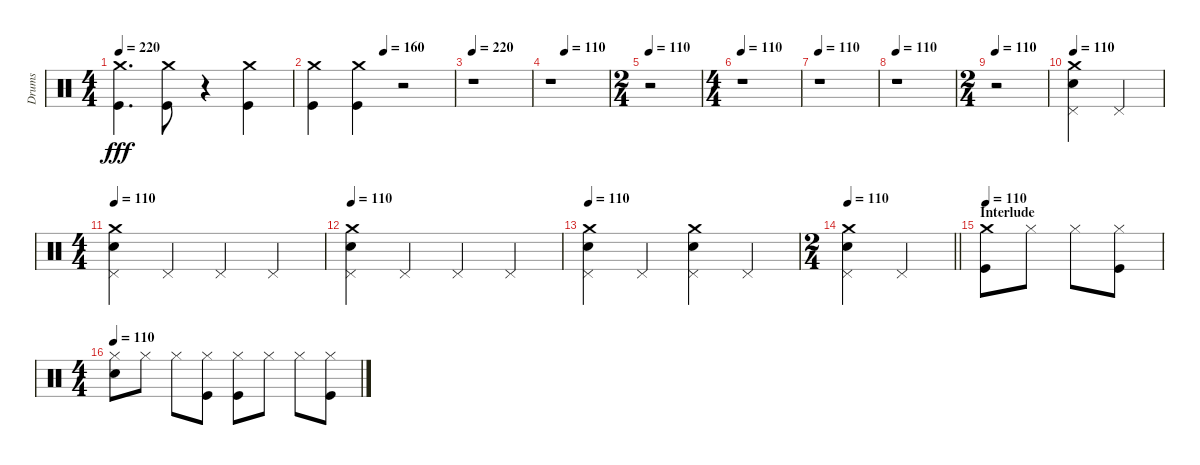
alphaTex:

\track ("Drums" "Drums") {instrument percussion}
\staff {score}
\articulation defaults
\ts (4 4)
\tempo 220
\clef neutral
\ks c
("Crash medium (hit)" "Kick (hit)").4{d dy fff} ("Crash medium (hit)" "Kick (hit)").8 r.4 ("Kick (hit)" "Crash medium (hit)").4 |
\tempo (160 0.5)
("Crash medium (hit)" "Kick (hit)").4 ("Kick (hit)" "Crash medium (hit)").4 r.2 |
\tempo 220
r.1 |
\tempo (110 0.25)
r.1 |
\ts (2 4)
\tempo 110
r.2 |
\ts (4 4)
\tempo 110
r.1 |
\tempo 110
r.1 |
\tempo 110
r.1 |
\ts (2 4)
\tempo 110
r.2 |
\tempo 110
("Crash medium (hit)" "Pedal Hi-Hat (hit)" "Snare (hit) 2").4 "Pedal Hi-Hat (hit)".4 |
\ts (4 4)
\tempo 110
("Pedal Hi-Hat (hit)" "Crash medium (hit)" "Snare (hit) 2").4 "Pedal Hi-Hat (hit)".4 "Pedal Hi-Hat (hit)".4 "Pedal Hi-Hat (hit)".4 |
\tempo 110
("Pedal Hi-Hat (hit)" "Crash medium (hit)" "Snare (hit) 2").4 "Pedal Hi-Hat (hit)".4 "Pedal Hi-Hat (hit)".4 "Pedal Hi-Hat (hit)".4 |
\tempo 110
("Crash medium (hit)" "Snare (hit) 2" "Pedal Hi-Hat (hit)").4 "Pedal Hi-Hat (hit)".4 ("Pedal Hi-Hat (hit)" "Snare (hit) 2" "Crash medium (hit)").4 "Pedal Hi-Hat (hit)".4 |
\ts (2 4)
\tempo 110
\barLineRight lightlight
("Crash medium (hit)" "Pedal Hi-Hat (hit)" "Snare (hit) 2").4 "Pedal Hi-Hat (hit)".4 |
\section ("" "Interlude")
\tempo 110
("Kick (hit)" "Crash medium (hit)").8 "Hi-Hat (closed)".8 "Hi-Hat (closed)".8 ("Kick (hit)" "Hi-Hat (closed)").8 |
\ts (4 4)
\tempo 110
("Snare (hit) 2" "Hi-Hat (closed)").8 "Hi-Hat (closed)".8 "Hi-Hat (closed)".8 ("Hi-Hat (closed)" "Kick (hit)").8 ("Hi-Hat (closed)" "Kick (hit)").8 "Hi-Hat (closed)".8 "Hi-Hat (closed)".8 ("Kick (hit)" "Hi-Hat (closed)").8
